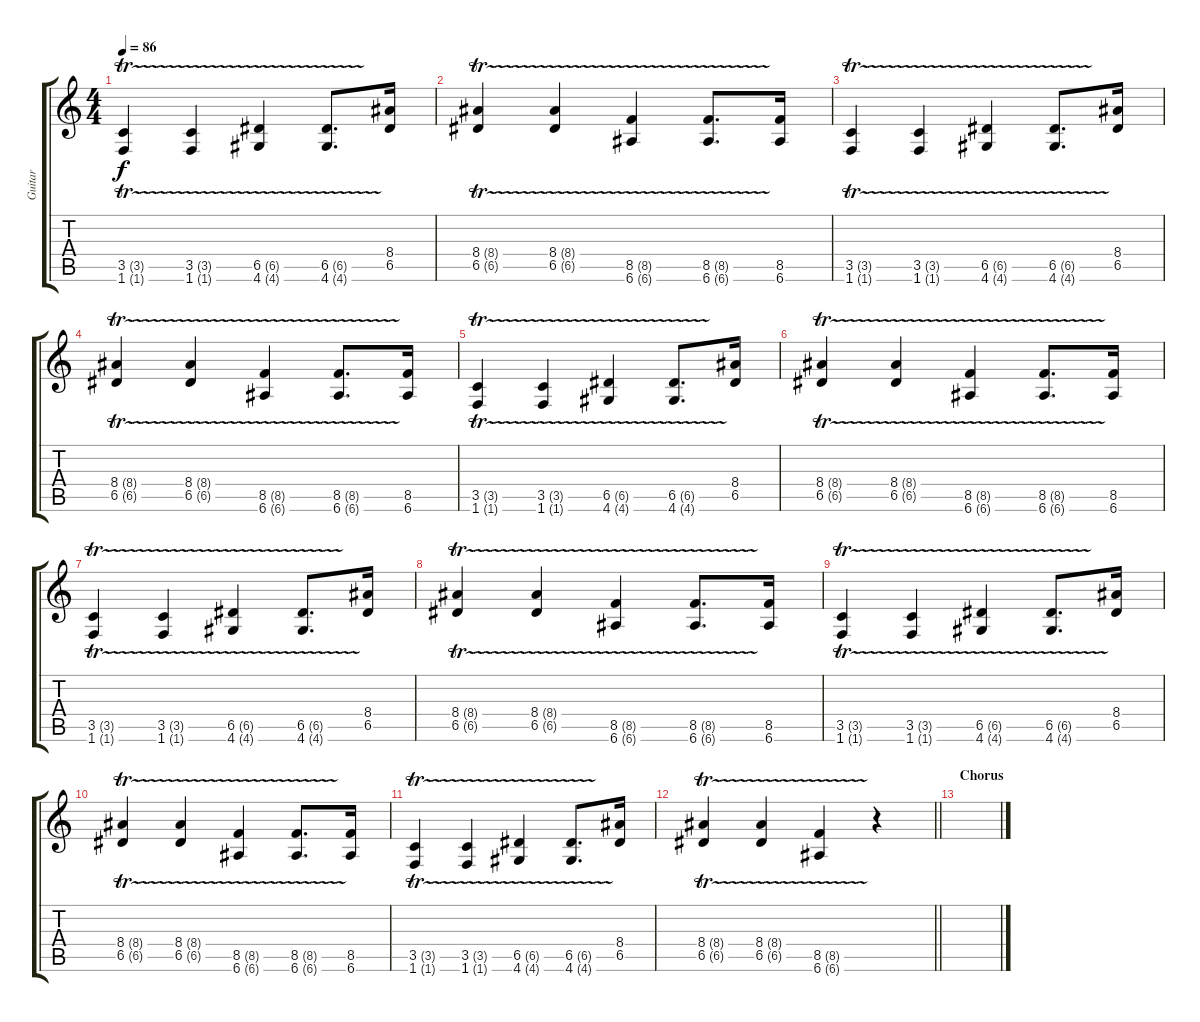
\track ("Guitar" "Guitar") {instrument distortionguitar}
\staff {score tabs}
\tuning (E4 B3 G3 D3 A2 E2) {hide}
\ts (4 4)
\tempo 86
\clef g2
\ks c
(3.5{tr (3 16)} 1.6{tr (1 16)}).4{dy f} (3.5{tr (3 16)} 1.6{tr (1 16)}).4 (6.5{tr (6 16)} 4.6{tr (4 16)}).4 (6.5{tr (6 16)} 4.6{tr (4 16)}).8{d} (8.4 6.5).16 |
(8.4{tr (8 16)} 6.5{tr (6 16)}).4 (8.4{tr (8 16)} 6.5{tr (6 16)}).4 (8.5{tr (8 16)} 6.6{tr (6 16)}).4 (8.5{tr (8 16)} 6.6{tr (6 16)}).8{d} (8.5 6.6).16 |
(3.5{tr (3 16)} 1.6{tr (1 16)}).4 (3.5{tr (3 16)} 1.6{tr (1 16)}).4 (6.5{tr (6 16)} 4.6{tr (4 16)}).4 (6.5{tr (6 16)} 4.6{tr (4 16)}).8{d} (8.4 6.5).16 |
(8.4{tr (8 16)} 6.5{tr (6 16)}).4 (8.4{tr (8 16)} 6.5{tr (6 16)}).4 (8.5{tr (8 16)} 6.6{tr (6 16)}).4 (8.5{tr (8 16)} 6.6{tr (6 16)}).8{d} (8.5 6.6).16 |
(3.5{tr (3 16)} 1.6{tr (1 16)}).4 (3.5{tr (3 16)} 1.6{tr (1 16)}).4 (6.5{tr (6 16)} 4.6{tr (4 16)}).4 (6.5{tr (6 16)} 4.6{tr (4 16)}).8{d} (8.4 6.5).16 |
(8.4{tr (8 16)} 6.5{tr (6 16)}).4 (8.4{tr (8 16)} 6.5{tr (6 16)}).4 (8.5{tr (8 16)} 6.6{tr (6 16)}).4 (8.5{tr (8 16)} 6.6{tr (6 16)}).8{d} (8.5 6.6).16 |
(3.5{tr (3 16)} 1.6{tr (1 16)}).4 (3.5{tr (3 16)} 1.6{tr (1 16)}).4 (6.5{tr (6 16)} 4.6{tr (4 16)}).4 (6.5{tr (6 16)} 4.6{tr (4 16)}).8{d} (8.4 6.5).16 |
(8.4{tr (8 16)} 6.5{tr (6 16)}).4 (8.4{tr (8 16)} 6.5{tr (6 16)}).4 (8.5{tr (8 16)} 6.6{tr (6 16)}).4 (8.5{tr (8 16)} 6.6{tr (6 16)}).8{d} (8.5 6.6).16 |
(3.5{tr (3 16)} 1.6{tr (1 16)}).4 (3.5{tr (3 16)} 1.6{tr (1 16)}).4 (6.5{tr (6 16)} 4.6{tr (4 16)}).4 (6.5{tr (6 16)} 4.6{tr (4 16)}).8{d} (8.4 6.5).16 |
(8.4{tr (8 16)} 6.5{tr (6 16)}).4 (8.4{tr (8 16)} 6.5{tr (6 16)}).4 (8.5{tr (8 16)} 6.6{tr (6 16)}).4 (8.5{tr (8 16)} 6.6{tr (6 16)}).8{d} (8.5 6.6).16 |
(3.5{tr (3 16)} 1.6{tr (1 16)}).4 (3.5{tr (3 16)} 1.6{tr (1 16)}).4 (6.5{tr (6 16)} 4.6{tr (4 16)}).4 (6.5{tr (6 16)} 4.6{tr (4 16)}).8{d} (8.4 6.5).16 |
\barLineRight lightlight
(8.4{tr (8 16)} 6.5{tr (6 16)}).4 (8.4{tr (8 16)} 6.5{tr (6 16)}).4 (8.5{tr (8 16)} 6.6{tr (6 16)}).4 r.4 |
\section ("" "Chorus")
